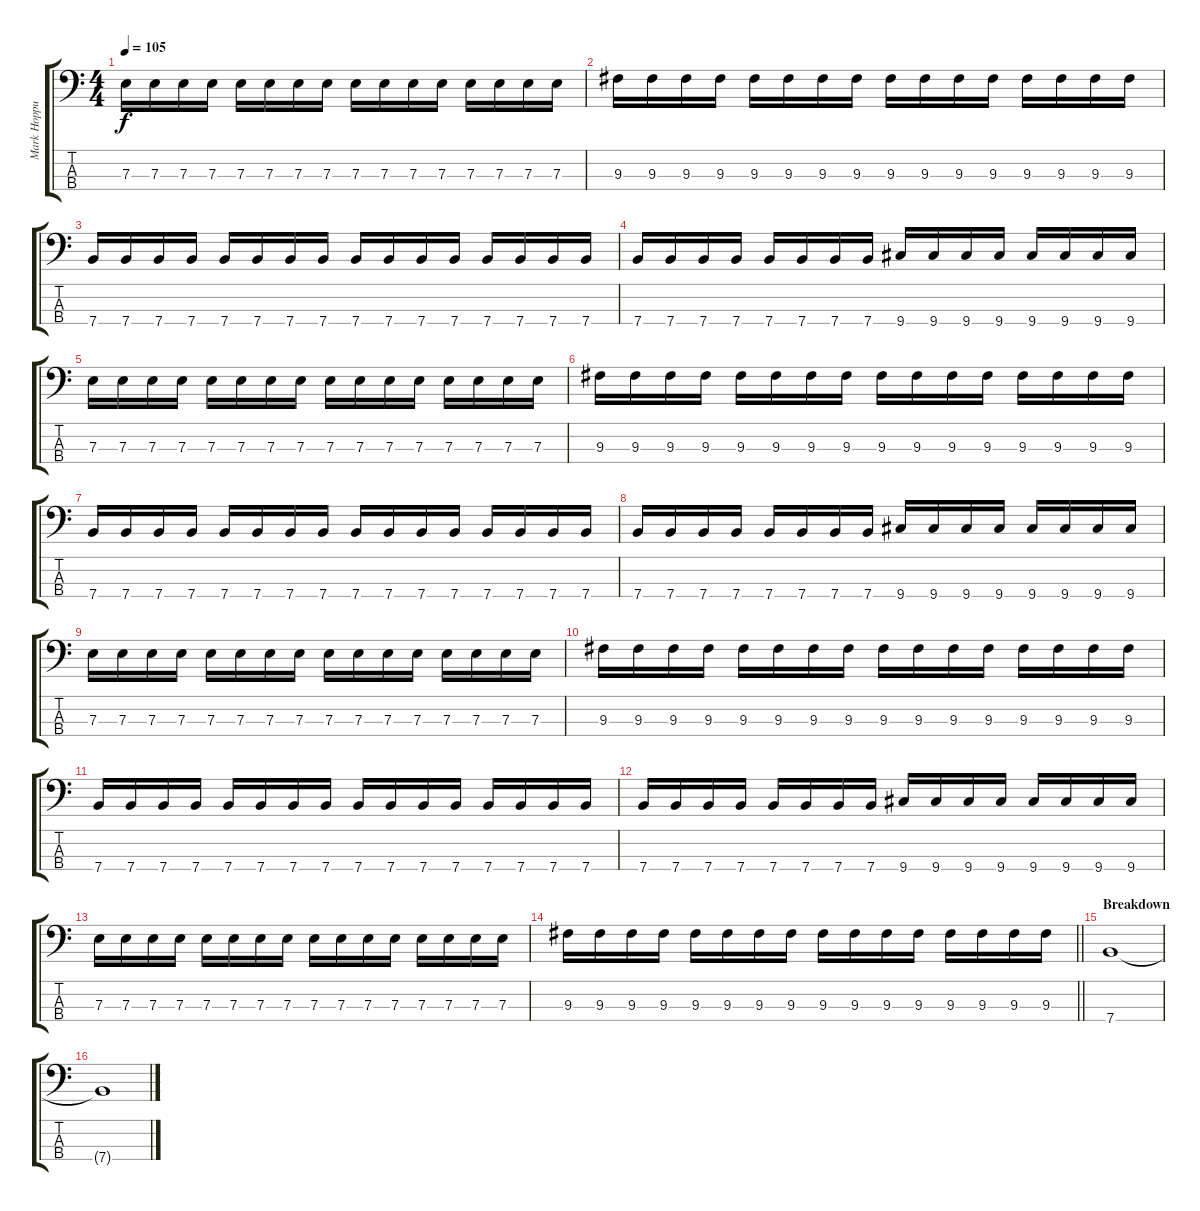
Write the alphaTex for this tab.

\track ("Mark Hoppus" "Mark Hoppu") {instrument electricbasspick}
\staff {score tabs}
\tuning (G2 D2 A1 E1) {hide}
\ts (4 4)
\tempo 105
\clef f4
\ks c
7.3.16{dy f} 7.3.16 7.3.16 7.3.16 7.3.16 7.3.16 7.3.16 7.3.16 7.3.16 7.3.16 7.3.16 7.3.16 7.3.16 7.3.16 7.3.16 7.3.16 |
9.3.16 9.3.16 9.3.16 9.3.16 9.3.16 9.3.16 9.3.16 9.3.16 9.3.16 9.3.16 9.3.16 9.3.16 9.3.16 9.3.16 9.3.16 9.3.16 |
7.4.16 7.4.16 7.4.16 7.4.16 7.4.16 7.4.16 7.4.16 7.4.16 7.4.16 7.4.16 7.4.16 7.4.16 7.4.16 7.4.16 7.4.16 7.4.16 |
7.4.16 7.4.16 7.4.16 7.4.16 7.4.16 7.4.16 7.4.16 7.4.16 9.4.16 9.4.16 9.4.16 9.4.16 9.4.16 9.4.16 9.4.16 9.4.16 |
7.3.16 7.3.16 7.3.16 7.3.16 7.3.16 7.3.16 7.3.16 7.3.16 7.3.16 7.3.16 7.3.16 7.3.16 7.3.16 7.3.16 7.3.16 7.3.16 |
9.3.16 9.3.16 9.3.16 9.3.16 9.3.16 9.3.16 9.3.16 9.3.16 9.3.16 9.3.16 9.3.16 9.3.16 9.3.16 9.3.16 9.3.16 9.3.16 |
7.4.16 7.4.16 7.4.16 7.4.16 7.4.16 7.4.16 7.4.16 7.4.16 7.4.16 7.4.16 7.4.16 7.4.16 7.4.16 7.4.16 7.4.16 7.4.16 |
7.4.16 7.4.16 7.4.16 7.4.16 7.4.16 7.4.16 7.4.16 7.4.16 9.4.16 9.4.16 9.4.16 9.4.16 9.4.16 9.4.16 9.4.16 9.4.16 |
7.3.16 7.3.16 7.3.16 7.3.16 7.3.16 7.3.16 7.3.16 7.3.16 7.3.16 7.3.16 7.3.16 7.3.16 7.3.16 7.3.16 7.3.16 7.3.16 |
9.3.16 9.3.16 9.3.16 9.3.16 9.3.16 9.3.16 9.3.16 9.3.16 9.3.16 9.3.16 9.3.16 9.3.16 9.3.16 9.3.16 9.3.16 9.3.16 |
7.4.16 7.4.16 7.4.16 7.4.16 7.4.16 7.4.16 7.4.16 7.4.16 7.4.16 7.4.16 7.4.16 7.4.16 7.4.16 7.4.16 7.4.16 7.4.16 |
7.4.16 7.4.16 7.4.16 7.4.16 7.4.16 7.4.16 7.4.16 7.4.16 9.4.16 9.4.16 9.4.16 9.4.16 9.4.16 9.4.16 9.4.16 9.4.16 |
7.3.16 7.3.16 7.3.16 7.3.16 7.3.16 7.3.16 7.3.16 7.3.16 7.3.16 7.3.16 7.3.16 7.3.16 7.3.16 7.3.16 7.3.16 7.3.16 |
\barLineRight lightlight
9.3.16 9.3.16 9.3.16 9.3.16 9.3.16 9.3.16 9.3.16 9.3.16 9.3.16 9.3.16 9.3.16 9.3.16 9.3.16 9.3.16 9.3.16 9.3.16 |
\section ("" "Breakdown")
7.4.1 |
7.4{t}.1
